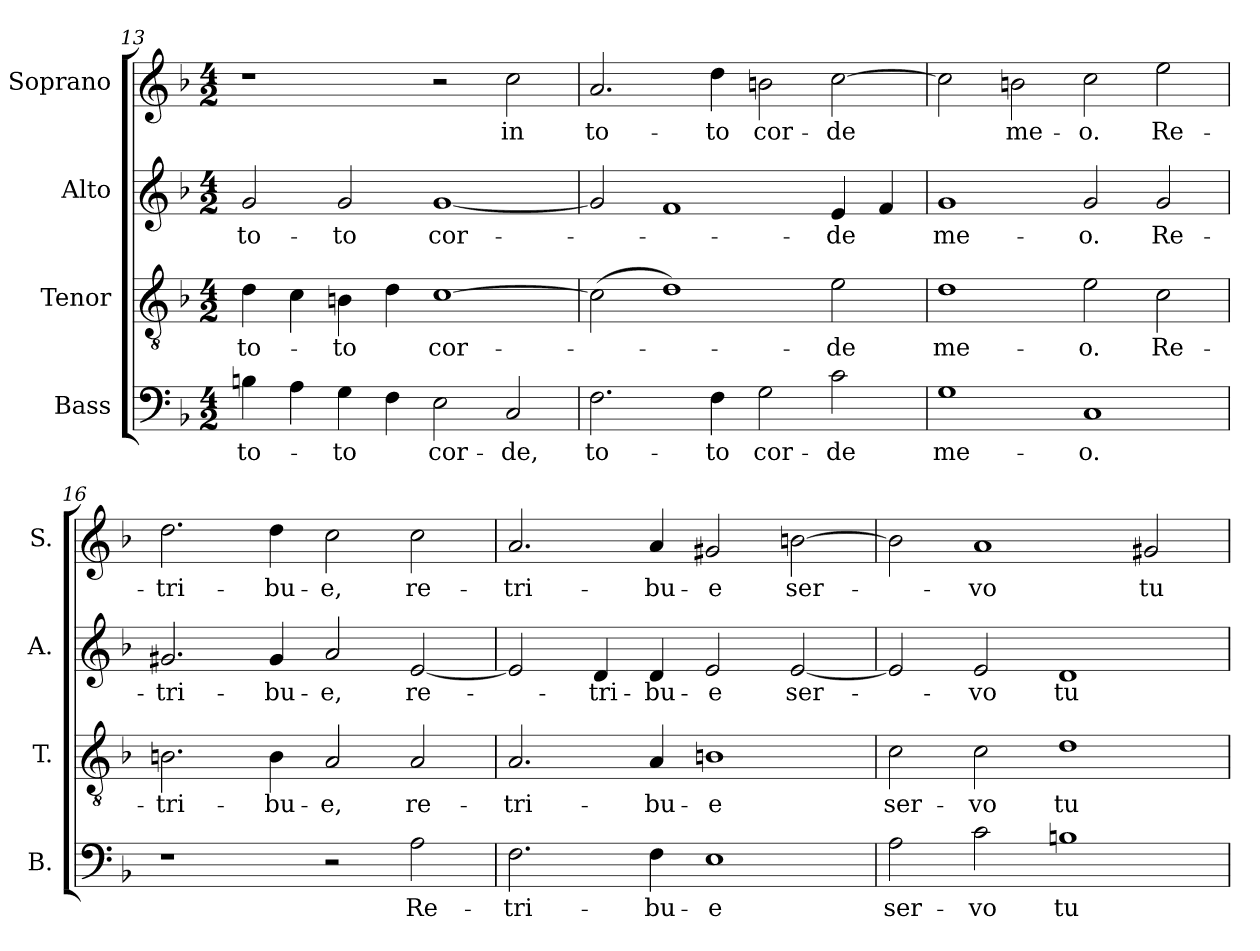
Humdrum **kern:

**kern	**text	**kern	**text	**kern	**text	**kern	**text
*part4	*part4	*part3	*part3	*part2	*part2	*part1	*part1
*staff4	*staff4	*staff3	*staff3	*staff2	*staff2	*staff1	*staff1
*I"Bass	*	*I"Tenor	*	*I"Alto	*	*I"Soprano	*
*I'B.	*	*I'T.	*	*I'A.	*	*I'S.	*
*clefF4	*	*clefGv2	*	*clefG2	*	*clefG2	*
*	*	*ITrd7c12	*	*	*	*	*
*k[b-]	*	*k[b-]	*	*k[b-]	*	*k[b-]	*
*F:	*	*F:	*	*F:	*	*F:	*
*M4/2	*	*M4/2	*	*M4/2	*	*M4/2	*
=13	=13	=13	=13	=13	=13	=13	=13
!	!LO:LY:b:color=#000000	!	!	!	!	!	!
!	!	!	!LO:LY:b:color=#000000	!	!	!	!
!	!	!	!	!	!LO:LY:b:color=#000000	!	!
4Bni\	to-	4Di\	to-	2gi/	to-	1r	.
4Ai\	.	4Ci\	.	.	.	.	.
!	!LO:LY:b:color=#000000	!	!	!	!	!	!
!	!	!	!LO:LY:b:color=#000000	!	!	!	!
!	!	!	!	!	!LO:LY:b:color=#000000	!	!
4Gi\	-to	4BBni\	-to	2gi/	-to	.	.
4Fi\	.	4Di\	.	.	.	.	.
!	!LO:LY:b:color=#000000	!	!	!	!	!	!
!	!	!	!LO:LY:b:color=#000000	!	!	!	!
!	!	!	!	!	!LO:LY:b:color=#000000	!	!
2Ei\	cor-	[1Ci	cor-	[1gi	cor-	2r	.
!	!LO:LY:b:color=#000000	!	!	!	!	!	!
!	!	!	!	!	!	!	!LO:LY:b:color=#000000
2Ci/	-de,	.	.	.	.	2cci\	in
!!LO:LB:g=z
=14	=14	=14	=14	=14	=14	=14	=14
!	!LO:LY:b:color=#000000	!	!	!	!	!	!
!	!	!	!	!	!	!	!LO:LY:b:color=#000000
2.Fi\	to-	(2Ci\]	.	2gi/]	.	2.ai/	to-
.	.	1Di)	.	1fi	.	.	.
!	!LO:LY:b:color=#000000	!	!	!	!	!	!
!	!	!	!	!	!	!	!LO:LY:b:color=#000000
4Fi\	-to	.	.	.	.	4ddi\	-to
!	!LO:LY:b:color=#000000	!	!	!	!	!	!
!	!	!	!	!	!	!	!LO:LY:b:color=#000000
2Gi\	cor-	.	.	.	.	2bni\	cor-
!	!LO:LY:b:color=#000000	!	!	!	!	!	!
!	!	!	!LO:LY:b:color=#000000	!	!	!	!
!	!	!	!	!	!LO:LY:b:color=#000000	!	!
!	!	!	!	!	!	!	!LO:LY:b:color=#000000
2ci\	-de	2Ei\	-de	4ei/	-de	[2cci\	-de
.	.	.	.	4fi/	.	.	.
=15	=15	=15	=15	=15	=15	=15	=15
!	!LO:LY:b:color=#000000	!	!	!	!	!	!
!	!	!	!LO:LY:b:color=#000000	!	!	!	!
!	!	!	!	!	!LO:LY:b:color=#000000	!	!
1Gi	me-	1Di	me-	1gi	me-	2cci\]	.
!	!	!	!	!	!	!	!LO:LY:b:color=#000000
.	.	.	.	.	.	2bni\	me-
!	!LO:LY:b:color=#000000	!	!	!	!	!	!
!	!	!	!LO:LY:b:color=#000000	!	!	!	!
!	!	!	!	!	!LO:LY:b:color=#000000	!	!
!	!	!	!	!	!	!	!LO:LY:b:color=#000000
1Ci	-o.	2Ei\	-o.	2gi/	-o.	2cci\	-o.
!	!	!	!LO:LY:b:color=#000000	!	!	!	!
!	!	!	!	!	!LO:LY:b:color=#000000	!	!
!	!	!	!	!	!	!	!LO:LY:b:color=#000000
.	.	2Ci\	Re-	2gi/	Re-	2eei\	Re-
=16	=16	=16	=16	=16	=16	=16	=16
!	!	!	!LO:LY:b:color=#000000	!	!	!	!
!	!	!	!	!	!LO:LY:b:color=#000000	!	!
!	!	!	!	!	!	!	!LO:LY:b:color=#000000
1r	.	2.BBni\	-tri-	2.g#Xi/	-tri-	2.ddi\	-tri-
!	!	!	!LO:LY:b:color=#000000	!	!	!	!
!	!	!	!	!	!LO:LY:b:color=#000000	!	!
!	!	!	!	!	!	!	!LO:LY:b:color=#000000
.	.	4BBi\	-bu-	4g#i/	-bu-	4ddi\	-bu-
!	!	!	!LO:LY:b:color=#000000	!	!	!	!
!	!	!	!	!	!LO:LY:b:color=#000000	!	!
!	!	!	!	!	!	!	!LO:LY:b:color=#000000
2r	.	2AAi/	-e,	2ai/	-e,	2cci\	-e,
!	!LO:LY:b:color=#000000	!	!	!	!	!	!
!	!	!	!LO:LY:b:color=#000000	!	!	!	!
!	!	!	!	!	!LO:LY:b:color=#000000	!	!
!	!	!	!	!	!	!	!LO:LY:b:color=#000000
2Ai\	Re-	2AAi/	re-	[2ei/	re-	2cci\	re-
=17	=17	=17	=17	=17	=17	=17	=17
!	!LO:LY:b:color=#000000	!	!	!	!	!	!
!	!	!	!LO:LY:b:color=#000000	!	!	!	!
!	!	!	!	!	!	!	!LO:LY:b:color=#000000
2.Fi\	-tri-	2.AAi/	-tri-	2ei/]	.	2.ai/	-tri-
!	!	!	!	!	!LO:LY:b:color=#000000	!	!
.	.	.	.	4di/	-tri-	.	.
!	!LO:LY:b:color=#000000	!	!	!	!	!	!
!	!	!	!LO:LY:b:color=#000000	!	!	!	!
!	!	!	!	!	!LO:LY:b:color=#000000	!	!
!	!	!	!	!	!	!	!LO:LY:b:color=#000000
4Fi\	-bu-	4AAi/	-bu-	4di/	-bu-	4ai/	-bu-
!	!LO:LY:b:color=#000000	!	!	!	!	!	!
!	!	!	!LO:LY:b:color=#000000	!	!	!	!
!	!	!	!	!	!LO:LY:b:color=#000000	!	!
!	!	!	!	!	!	!	!LO:LY:b:color=#000000
1Ei	-e	1BBni	-e	2ei/	-e	2g#Xi/	-e
!	!	!	!	!	!LO:LY:b:color=#000000	!	!
!	!	!	!	!	!	!	!LO:LY:b:color=#000000
.	.	.	.	[2ei/	ser-	[2bni\	ser-
=18	=18	=18	=18	=18	=18	=18	=18
!	!LO:LY:b:color=#000000	!	!	!	!	!	!
!	!	!	!LO:LY:b:color=#000000	!	!	!	!
2Ai\	ser-	2Ci\	ser-	2ei/]	.	2bi\]	.
!	!LO:LY:b:color=#000000	!	!	!	!	!	!
!	!	!	!LO:LY:b:color=#000000	!	!	!	!
!	!	!	!	!	!LO:LY:b:color=#000000	!	!
!	!	!	!	!	!	!	!LO:LY:b:color=#000000
2ci\	-vo	2Ci\	-vo	2ei/	-vo	1ai	-vo
!	!LO:LY:b:color=#000000	!	!	!	!	!	!
!	!	!	!LO:LY:b:color=#000000	!	!	!	!
!	!	!	!	!	!LO:LY:b:color=#000000	!	!
1Bni	tu-	1Di	tu-	1di	tu-	.	.
!	!	!	!	!	!	!	!LO:LY:b:color=#000000
.	.	.	.	.	.	2g#Xi/	tu-
=	=	=	=	=	=	=	=
*-	*-	*-	*-	*-	*-	*-	*-
